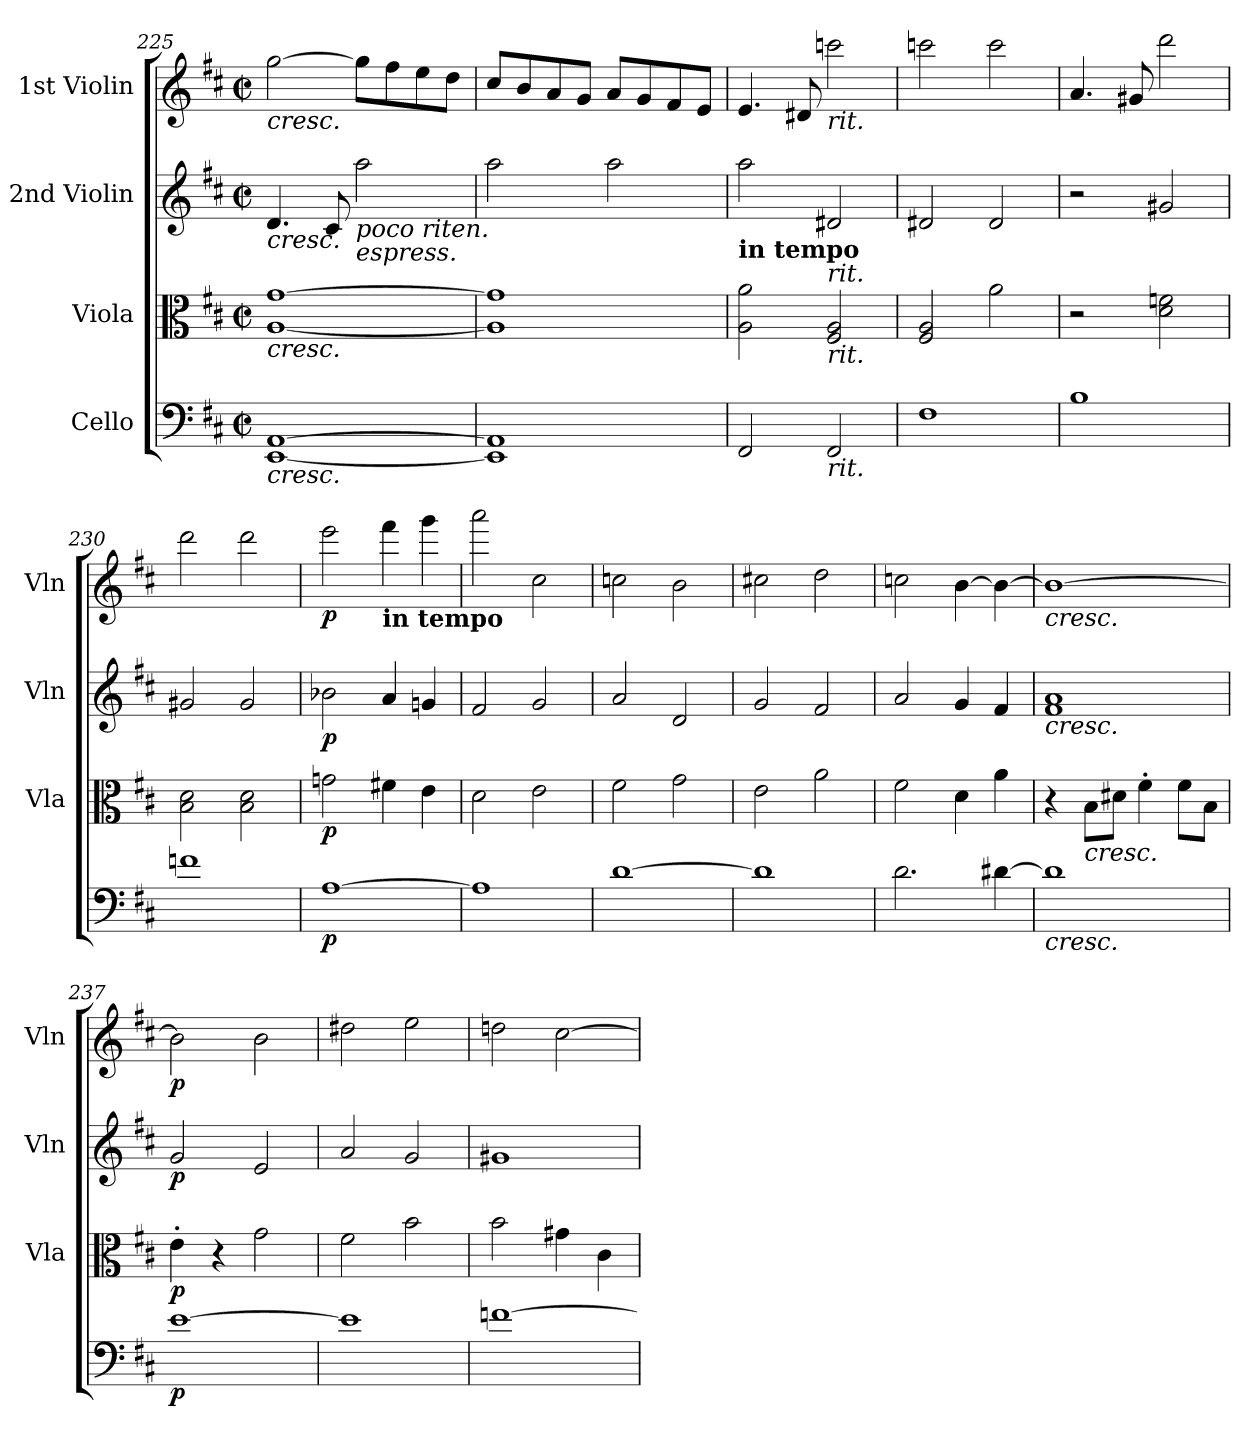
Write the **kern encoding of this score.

**kern	**dynam	**kern	**dynam	**kern	**dynam	**kern	**dynam
*part4	*part4	*part3	*part3	*part2	*part2	*part1	*part1
*staff4	*staff4	*staff3	*staff3	*staff2	*staff2	*staff1	*staff1
*I"Cello	*	*I"Viola	*	*I"2nd Violin	*	*I"1st Violin	*
*	*	*I'Vla	*	*I'Vln	*	*I'Vln	*
!!LO:LB:g=z
*clefF4	*	*clefC3	*	*clefG2	*	*clefG2	*
*k[f#c#]	*	*k[f#c#]	*	*k[f#c#]	*	*k[f#c#]	*
*b:	*	*b:	*	*b:	*	*b:	*
*M2/2	*	*M2/2	*	*M2/2	*	*M2/2	*
*met(c|)	*	*met(c|)	*	*met(c|)	*	*met(c|)	*
=225	=225	=225	=225	=225	=225	=225	=225
!	!	!	!	!	!	!LO:TX:b:i:t=cresc.	!
!	!	!	!	!LO:TX:b:i:t=cresc.	!	!	!
!	!	!LO:TX:b:i:t=cresc.	!	!	!	!	!
!LO:TX:b:i:t=cresc.	!	!	!	!	!	!	!
[1EE [1AA	.	[1A [1g	.	4.d/	.	[2gg\	.
.	.	.	.	8c#/	.	.	.
!	!	!	!	!LO:TX:b:i:t=poco riten.	!	!	!
!	!	!	!	!LO:TX:b:i:t=espress.	!	!	!
.	.	.	.	2aa\	.	8gg\L]	.
.	.	.	.	.	.	8ff#\	.
.	.	.	.	.	.	8ee\	.
.	.	.	.	.	.	8dd\J	.
=226	=226	=226	=226	=226	=226	=226	=226
1EE] 1AA]	.	1A] 1g]	.	2aa\	.	8cc#/L	.
.	.	.	.	.	.	8b/	.
.	.	.	.	.	.	8a/	.
.	.	.	.	.	.	8g/J	.
.	.	.	.	2aa\	.	8a/L	.
.	.	.	.	.	.	8g/	.
.	.	.	.	.	.	8f#/	.
.	.	.	.	.	.	8e/J	.
=227	=227	=227	=227	=227	=227	=227	=227
!	!	!	!	!LO:TX:b:B:t=in tempo	!	!	!
2FF#/	.	2A\ 2a\	.	2aa\	.	4.e/	.
.	.	.	.	.	.	8d#X/	.
!	!	!	!	!	!	!LO:TX:b:i:t=rit.	!
!	!	!	!	!LO:TX:b:i:t=rit.	!	!	!
!	!	!LO:TX:b:i:t=rit.	!	!	!	!	!
!LO:TX:b:i:t=rit.	!	!	!	!	!	!	!
2FF#/	.	2F#/ 2A/	.	2d#X/	.	2cccn\	.
=228	=228	=228	=228	=228	=228	=228	=228
1F#	.	2F#/ 2A/	.	2d#X/	.	2cccn\	.
.	.	2a\	.	2d#/	.	2ccc\	.
=229	=229	=229	=229	=229	=229	=229	=229
1B	.	2r	.	2r	.	4.a/	.
.	.	.	.	.	.	8g#X/	.
.	.	2d\ 2fn\	.	2g#X/	.	2ddd\	.
=230	=230	=230	=230	=230	=230	=230	=230
1fn	.	2B\ 2d\	.	2g#X/	.	2ddd\	.
.	.	2B\ 2d\	.	2g#/	.	2ddd\	.
!!LO:LB:g=z
=231	=231	=231	=231	=231	=231	=231	=231
!	!LO:DY:b	!	!LO:DY:b	!	!LO:DY:b	!	!LO:DY:b
[1A	p	2gn\	p	2b-X\	p	2eee\	p
!	!	!	!	!	!	!LO:TX:b:B:t=in tempo	!
.	.	4f#X\	.	4a/	.	4fff#\	.
.	.	4e\	.	4gn/	.	4ggg\	.
=232	=232	=232	=232	=232	=232	=232	=232
1A]	.	2d\	.	2f#/	.	2aaa\	.
.	.	2e\	.	2g/	.	2cc#\	.
=233	=233	=233	=233	=233	=233	=233	=233
[1d	.	2f#\	.	2a/	.	2ccn\	.
.	.	2g\	.	2d/	.	2b\	.
!!LO:PB:g=z
=234	=234	=234	=234	=234	=234	=234	=234
1d]	.	2e\	.	2g/	.	2cc#X\	.
.	.	2a\	.	2f#/	.	2dd\	.
=235	=235	=235	=235	=235	=235	=235	=235
2.d\	.	2f#\	.	2a/	.	2ccn\	.
.	.	4d\	.	4g/	.	[4b\	.
[4d#X\	.	4a\	.	4f#/	.	4b\_	.
=236	=236	=236	=236	=236	=236	=236	=236
!	!	!	!	!	!	!LO:TX:b:i:t=cresc.	!
!	!	!	!	!LO:TX:b:i:t=cresc.	!	!	!
!LO:TX:b:i:t=cresc.	!	!	!	!	!	!	!
1d#]	.	4r	.	1f# 1a	.	1b_	.
!	!	!LO:TX:b:i:t=cresc.	!	!	!	!	!
.	.	8B\L	.	.	.	.	.
.	.	8d#X\J	.	.	.	.	.
.	.	4f#'\	.	.	.	.	.
.	.	8f#\L	.	.	.	.	.
.	.	8B\J	.	.	.	.	.
=237	=237	=237	=237	=237	=237	=237	=237
!	!LO:DY:b	!	!LO:DY:b	!	!LO:DY:b	!	!LO:DY:b
[1e	p	4e'\	p	2g/	p	2b\]	p
.	.	4r	.	.	.	.	.
.	.	2g\	.	2e/	.	2b\	.
=238	=238	=238	=238	=238	=238	=238	=238
1e]	.	2f#\	.	2a/	.	2dd#X\	.
.	.	2b\	.	2g/	.	2ee\	.
=239	=239	=239	=239	=239	=239	=239	=239
[1fn	.	2b\	.	1g#X	.	2ddn\	.
.	.	4g#X\	.	.	.	[2cc#\	.
.	.	4c#\	.	.	.	.	.
=	=	=	=	=	=	=	=
*-	*-	*-	*-	*-	*-	*-	*-
